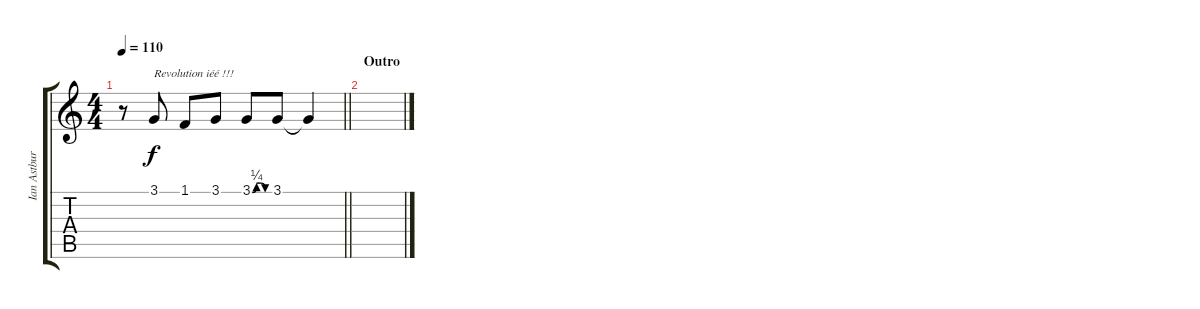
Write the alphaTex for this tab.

\track ("Ian Astbury - Vocal" "Ian Astbur") {instrument synthbrass1}
\staff {score tabs}
\tuning (E4 B3 G3 D3 A2 E2) {hide}
\ts (4 4)
\tempo 110
\clef g2
\barLineRight lightlight
\ks c
r.8{dy f} 3.1.8{txt "Revolution iéé !!!"} 1.1.8 3.1.8 3.1{be (custom 0 0 15 1 30 1 45 0 60 0)}.8 3.1.8 3.1{t}.4 |
\section ("" "Outro")
